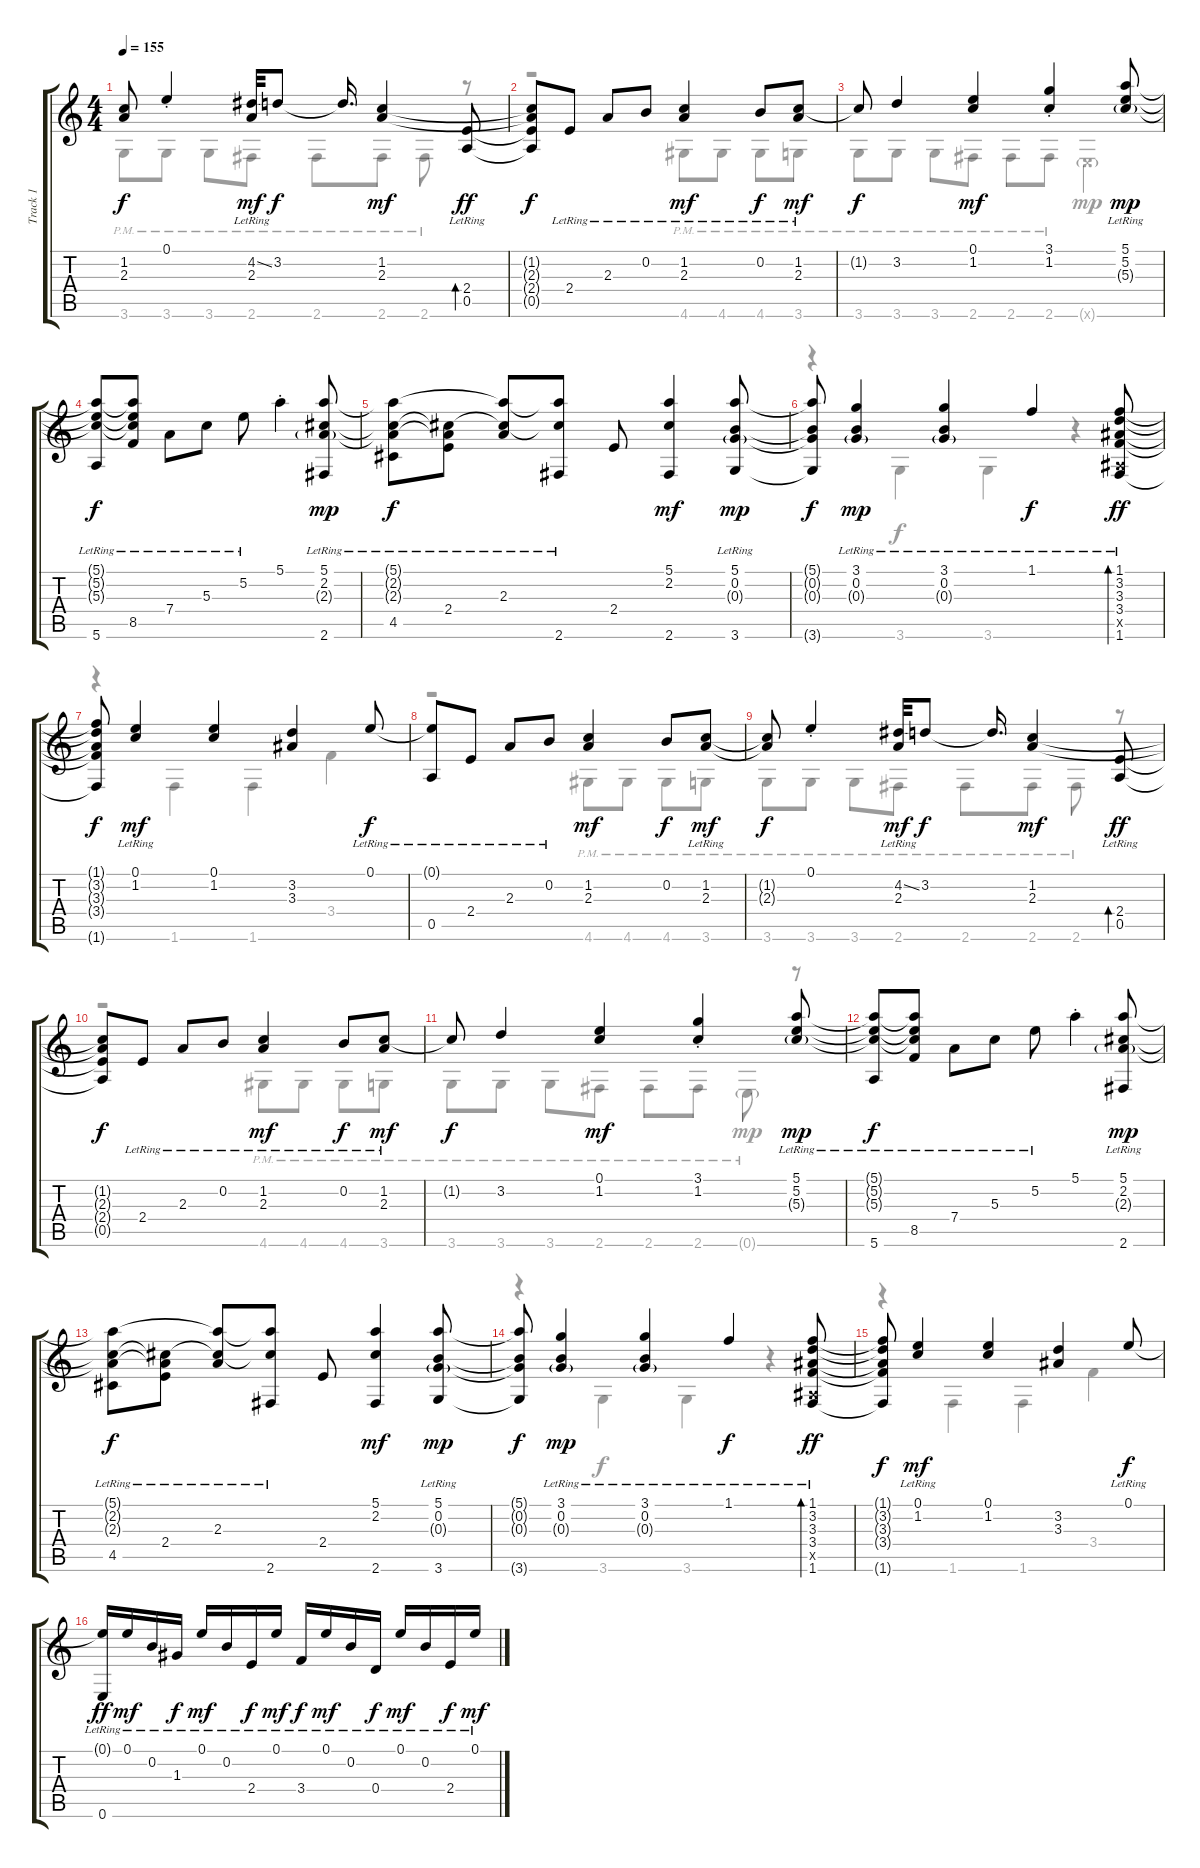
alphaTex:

\track ("Track 1" "Track 1") {instrument acousticguitarsteel}
\staff {score tabs}
\tuning (E4 B3 G3 D3 A2 E2) {hide}
\voice
\ts (4 4)
\tempo 155
\clef g2
\ks c
(1.2{t} 2.3{t}).8{dy f} 0.1{st}.4 (4.2{ss} 2.3{lr}).32{dy mf} 3.2.8{dy f} 3.2{t}.16{d} (1.2 2.3).4{dy mf} (2.4{lr} 0.5{lr}).8{bd 60 dy ff} |
(1.2{t} 2.3{t} 2.4{t} 0.5{t}).8{dy f} 2.4{lr}.8 2.3{lr}.8 0.2{lr}.8 (1.2{lr} 2.3).4{dy mf} 0.2{lr}.8{dy f} (1.2{lr} 2.3{lr}).8{dy mf} |
1.2{t}.8{dy f} 3.2.4 (0.1 1.2).4{dy mf} (3.1{st} 1.2{st}).4 (5.1{lr} 5.2{lr} 5.3{g lr}).8{dy mp} |
(5.1{t} 5.2{t} 5.3{t} 5.6{lr}).8{dy f} (5.1{t} 5.2{t} 5.3{t} 8.5{lr}).8 7.4{lr}.8 5.3{lr}.8 5.2{lr}.8 5.1{st}.4 (5.1{lr} 2.2{lr} 2.3{g lr} 2.6{lr}).8{dy mp} |
(5.1{t} 2.2{t} 2.3{t} 4.5{lr}).8{dy f} (2.2{t} 2.3{t} 2.4{lr}).8 (5.1{t} 2.2{t} 2.3{lr}).8 (5.1{t} 2.2{t} 2.6{lr}).8 2.4.8 (5.1 2.2 2.6).4{dy mf} (5.1{lr} 0.2{lr} 0.3{g lr} 3.6{lr}).8{dy mp} |
(5.1{t} 0.2{t} 0.3{t} 3.6{t}).8{dy f} (3.1{lr} 0.2{lr} 0.3{g lr}).4{dy mp} (3.1{lr} 0.2{lr} 0.3{g lr}).4 1.1{lr}.4{dy f} (1.1{lr} 3.2{lr} 3.3{lr} 3.4{lr} 1.5{x} 1.6{lr}).8{bd 30 dy ff} |
(1.1{t} 3.2{t} 3.3{t} 3.4{t} 1.6{t}).8{dy f} (0.1{lr} 1.2).4{dy mf} (0.1 1.2).4 (3.2 3.3).4 0.1{lr}.8{dy f} |
(0.1{t} 0.5{lr}).8 2.4{lr}.8 2.3{lr}.8 0.2{lr}.8 (1.2 2.3).4{dy mf} 0.2.8{dy f} (1.2{lr} 2.3{lr}).8{dy mf} |
(1.2{t} 2.3{t}).8{dy f} 0.1{st}.4 (4.2{ss} 2.3{lr}).32{dy mf} 3.2.8{dy f} 3.2{t}.16{d} (1.2 2.3).4{dy mf} (2.4{lr} 0.5{lr}).8{bd 60 dy ff} |
(1.2{t} 2.3{t} 2.4{t} 0.5{t}).8{dy f} 2.4{lr}.8 2.3{lr}.8 0.2{lr}.8 (1.2{lr} 2.3).4{dy mf} 0.2{lr}.8{dy f} (1.2{lr} 2.3{lr}).8{dy mf} |
1.2{t}.8{dy f} 3.2.4 (0.1 1.2).4{dy mf} (3.1{st} 1.2{st}).4 (5.1{lr} 5.2{lr} 5.3{g lr}).8{dy mp} |
(5.1{t} 5.2{t} 5.3{t} 5.6{lr}).8{dy f} (5.1{t} 5.2{t} 5.3{t} 8.5{lr}).8 7.4{lr}.8 5.3{lr}.8 5.2{lr}.8 5.1{st}.4 (5.1{lr} 2.2{lr} 2.3{g lr} 2.6{lr}).8{dy mp} |
(5.1{t} 2.2{t} 2.3{t} 4.5{lr}).8{dy f} (2.2{t} 2.3{t} 2.4{lr}).8 (5.1{t} 2.2{t} 2.3{lr}).8 (5.1{t} 2.2{t} 2.6{lr}).8 2.4.8 (5.1 2.2 2.6).4{dy mf} (5.1{lr} 0.2{lr} 0.3{g lr} 3.6{lr}).8{dy mp} |
(5.1{t} 0.2{t} 0.3{t} 3.6{t}).8{dy f} (3.1{lr} 0.2{lr} 0.3{g lr}).4{dy mp} (3.1{lr} 0.2{lr} 0.3{g lr}).4 1.1{lr}.4{dy f} (1.1{lr} 3.2{lr} 3.3{lr} 3.4{lr} 1.5{x} 1.6{lr}).8{bd 30 dy ff} |
(1.1{t} 3.2{t} 3.3{t} 3.4{t} 1.6{t}).8{dy f} (0.1{lr} 1.2).4{dy mf} (0.1 1.2).4 (3.2 3.3).4 0.1{lr}.8{dy f} |
(0.1{t} 0.6{lr}).16{dy ff} 0.1{lr}.16{dy mf} 0.2{lr}.16 1.3{lr}.16{dy f} 0.1{lr}.16{dy mf} 0.2{lr}.16 2.4{lr}.16{dy f} 0.1{lr}.16{dy mf} 3.4{lr}.16{dy f} 0.1{lr}.16{dy mf} 0.2{lr}.16 0.4{lr}.16{dy f} 0.1{lr}.16{dy mf} 0.2{lr}.16 2.4{lr}.16{dy f} 0.1{lr}.16{dy mf}
\voice
\clef g2
\ottava regular
\simile none
\ks c
3.6{pm}.8{dy f} 3.6{pm}.8 3.6{pm}.8 2.6{pm}.8 2.6{pm}.8 2.6{pm}.8 2.6{pm}.8 r.8 |
r.2 4.6{pm}.8 4.6{pm}.8 4.6{pm}.8 3.6{pm}.8 |
3.6{pm}.8 3.6{pm}.8 3.6{pm}.8 2.6{pm}.8 2.6{pm}.8 2.6{pm}.8 0.6{g x}.4{dy mp} |
|
|
r.4 3.6.4{dy f} 3.6.4 r.4 |
r.4 1.6.4 1.6.4 3.4.4 |
r.2 4.6{pm}.8 4.6{pm}.8 4.6{pm}.8 3.6{pm}.8 |
3.6{pm}.8 3.6{pm}.8 3.6{pm}.8 2.6{pm}.8 2.6{pm}.8 2.6{pm}.8 2.6{pm}.8 r.8 |
r.2 4.6{pm}.8 4.6{pm}.8 4.6{pm}.8 3.6{pm}.8 |
3.6{pm}.8 3.6{pm}.8 3.6{pm}.8 2.6{pm}.8 2.6{pm}.8 2.6{pm}.8 0.6{g pm}.8{dy mp} r.8 |
|
|
r.4 3.6.4{dy f} 3.6.4 r.4 |
r.4 1.6.4 1.6.4 3.4.4 |
